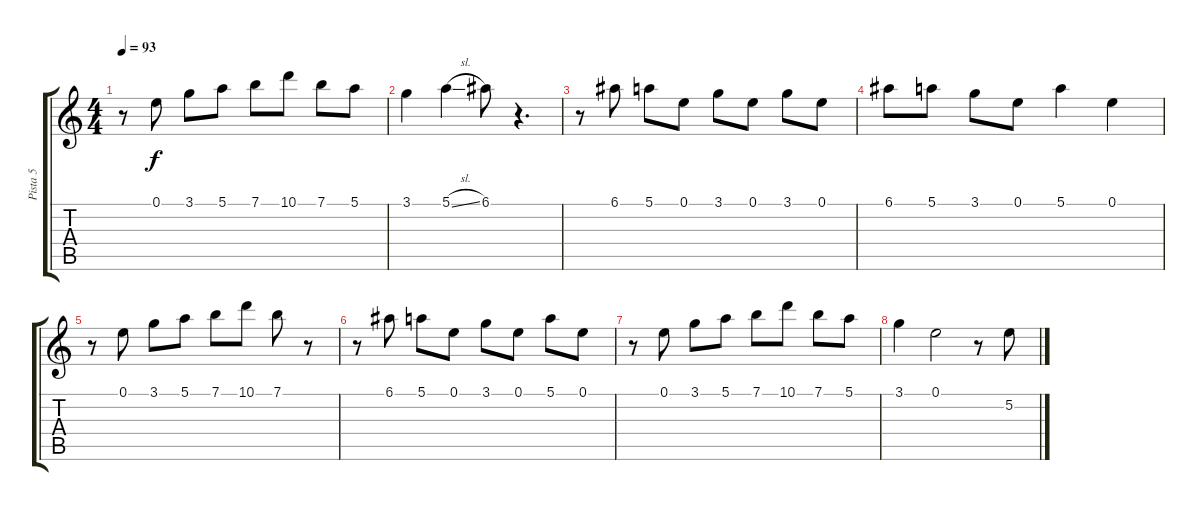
\track ("Pista 5" "Pista 5") {instrument overdrivenguitar}
\staff {score tabs}
\tuning (E4 B3 G3 D3 A2 E2) {hide}
\ts (4 4)
\tempo 93
\clef g2
\ks c
r.8{dy f} 0.1.8 3.1.8 5.1.8 7.1.8 10.1.8 7.1.8 5.1.8 |
3.1.4 5.1{sl}.4 6.1.8 r.4{d} |
r.8 6.1.8 5.1.8 0.1.8 3.1.8 0.1.8 3.1.8 0.1.8 |
6.1.8 5.1.8 3.1.8 0.1.8 5.1.4 0.1.4 |
r.8 0.1.8 3.1.8 5.1.8 7.1.8 10.1.8 7.1.8 r.8 |
r.8 6.1.8 5.1.8 0.1.8 3.1.8 0.1.8 5.1.8 0.1.8 |
r.8 0.1.8 3.1.8 5.1.8 7.1.8 10.1.8 7.1.8 5.1.8 |
3.1.4 0.1.2 r.8 5.2.8
